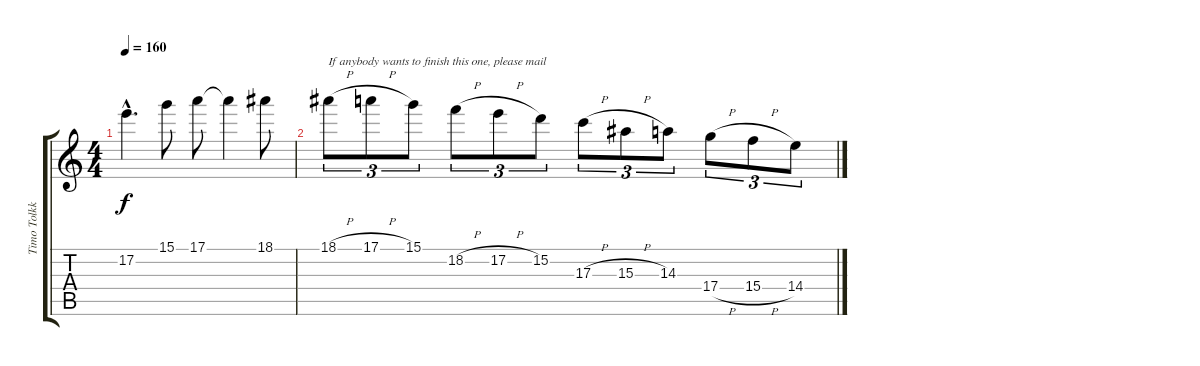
\track ("Timo Tolkki (Solo Parts)" "Timo Tolkk") {instrument distortionguitar}
\staff {score tabs}
\tuning (E4 B3 G3 D3 A2 E2) {hide}
\ts (4 4)
\tempo 160
\clef g2
\ks c
17.2{hac}.4{d dy f} 15.1.8 17.1.8 17.1{t}.4 18.1.8 |
18.1{h}.8{tu (3 2) txt "If anybody wants to finish this one, please mail"} 17.1{h}.8{tu (3 2)} 15.1.8{tu (3 2)} 18.2{h}.8{tu (3 2)} 17.2{h}.8{tu (3 2)} 15.2.8{tu (3 2)} 17.3{h}.8{tu (3 2)} 15.3{h}.8{tu (3 2)} 14.3.8{tu (3 2)} 17.4{h}.8{tu (3 2)} 15.4{h}.8{tu (3 2)} 14.4.8{tu (3 2)}
